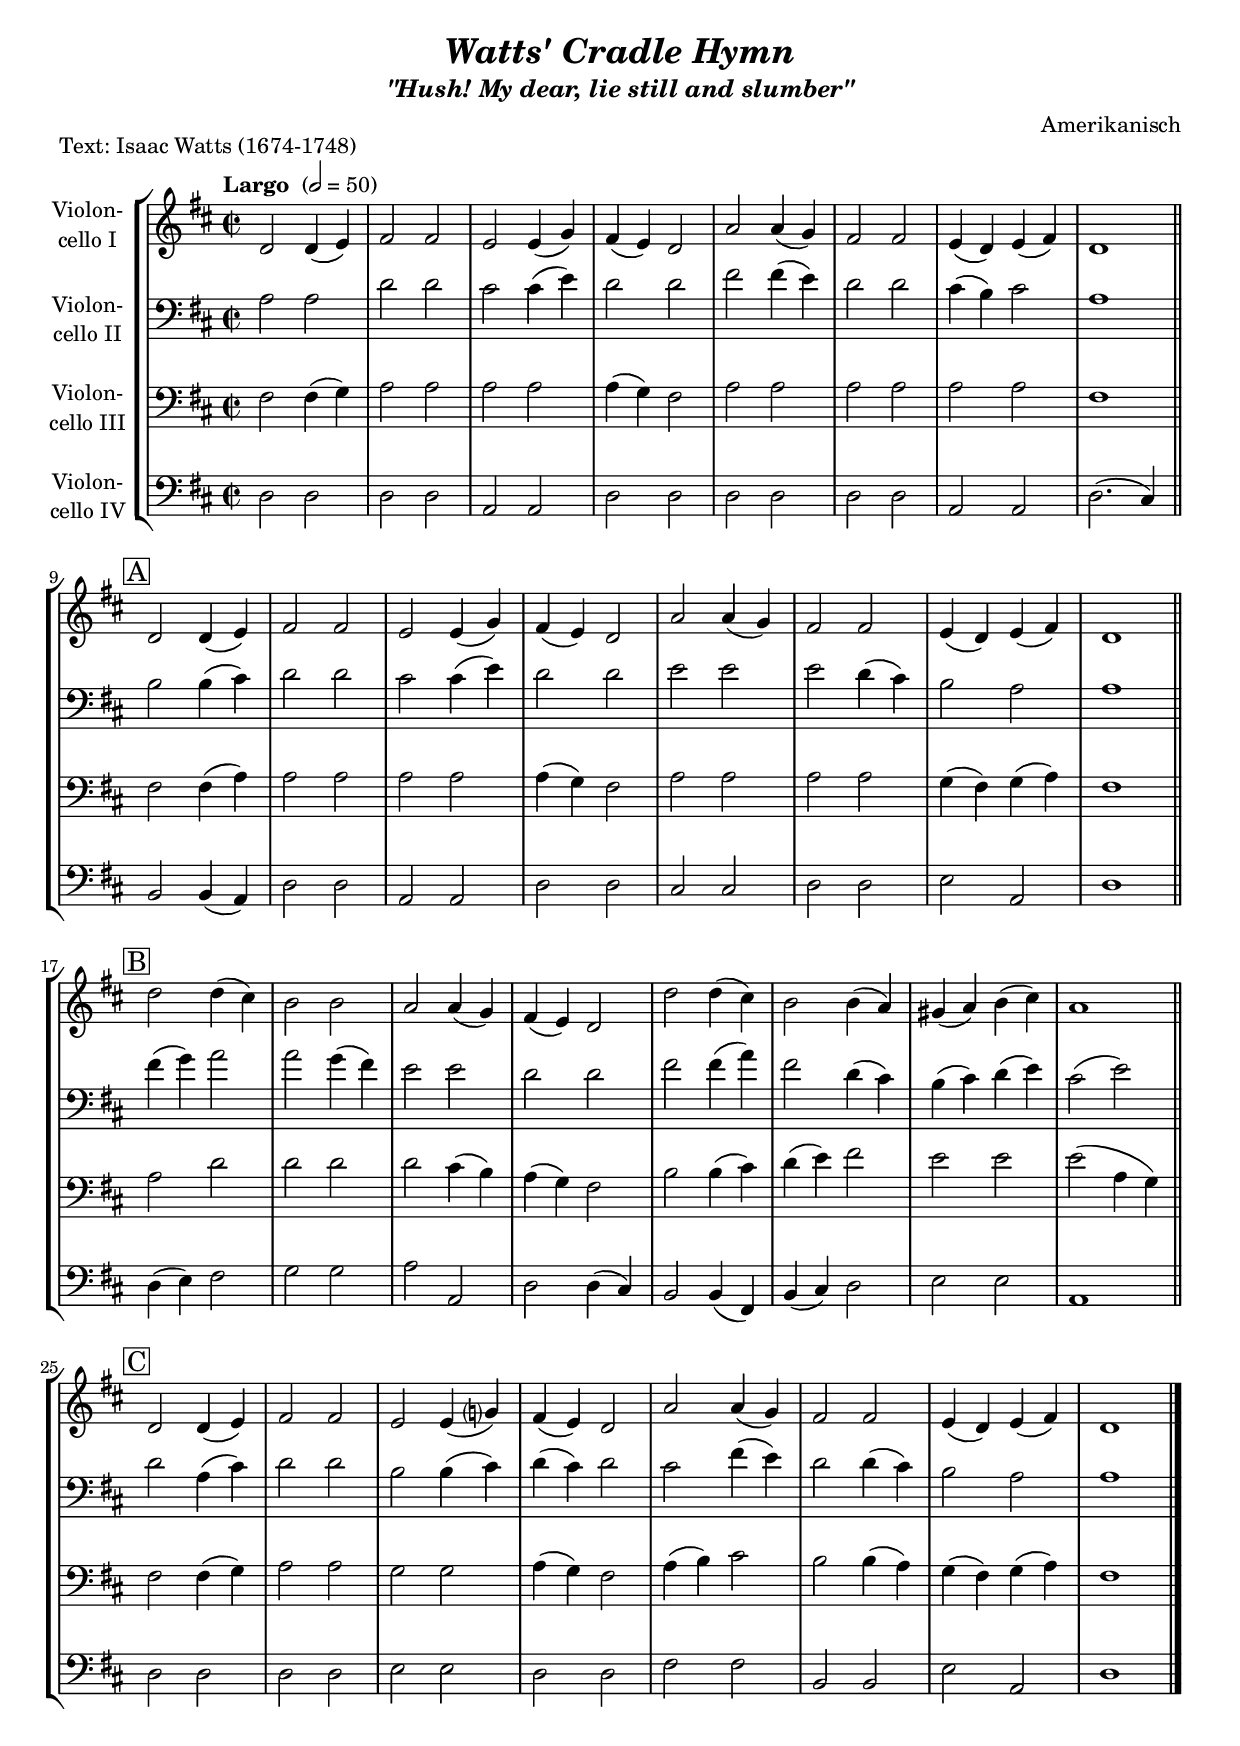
\version "2.18.2"
\include "deutsch.ly"
  
#(set-global-staff-size 19)

\header {
  title     = \markup \bold \italic "Watts' Cradle Hymn"
  subtitle  = \markup \italic "\"Hush! My dear, lie still and slumber\""
  composer  = "Amerikanisch"
  arranger  = ""
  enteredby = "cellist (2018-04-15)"
  piece     = "Text: Isaac Watts (1674-1748)"
}

voiceconsts = {
  \key d \major
  \time 2/2
  \clef "bass"
%  \numericTimeSignature
  \compressFullBarRests
  % Set default beaming for all staves
% \set Timing.beamExceptions = #'()
% \set Timing.baseMoment     = #(ly:make-moment 1 4)
% \set Timing.beatStructure  = #'(1 1 1)
  \tempo "Largo " 2=50
}

micl = "clarinet"
mifl = "flute"
miob = "oboe"
mifh = "french horn"
misx = "tenor sax"
mist = "string ensemble 1"
miba = "cello"

boxa = { \bar "||" \mark \markup \box "A" }
boxb = { \bar "||" \mark \markup \box "B" }
boxc = { \bar "||" \mark \markup \box "C" }
boxd = { \bar "||" \mark \markup \box "D" }

va = \relative c' {
  \voiceconsts
  \clef "treble"
  
  d2 d4( e)
  fis2 fis
  e e4( g)
  fis( e) d2
  a' a4( g)
  fis2 fis
  e4( d) e( fis)
  d1 \boxa
  
  d2 d4( e)
  fis2 fis
  e e4( g)
  fis( e) d2
  a' a4( g)
  fis2 fis
  e4( d) e( fis)
  d1 \boxb

  d'2 d4( cis)
  h2 h
  a a4( g)
  fis( e) d2
  d' d4( cis)
  h2 h4( a)
  gis( a) h( cis)
  a1 \boxc

  d,2 d4( e)
  fis2 fis
  e e4( g?)
  fis( e) d2
  a' a4( g)
  fis2 fis
  e4( d) e( fis)
  d1 \bar "|."
}

vb = \relative c' {
  \voiceconsts

  a2 a
  d d
  cis cis4( e)
  d2 d
  fis fis4( e)
  d2 d
  cis4( h) cis2
  a1 \boxa

  h2 h4( cis)
  d2 d
  cis cis4( e)
  d2 d
  e e
  e d4( cis)
  h2 a
  a1 \boxb

  fis'4( g) a2
  a g4( fis)
  e2 e
  d d
  fis fis4( a)
  fis2 d4( cis)
  h( cis) d( e)
  cis2( e) \boxc

  d a4( cis)
  d2 d
  h h4( cis)
  d( cis) d2
  cis fis4( e)
  d2 d4( cis)
  h2 a
  a1 \bar "|."
}

vc = \relative c {
  \voiceconsts

  fis2 fis4( g)
  a2 a
  a a
  a4( g) fis2
  a a
  a a
  a a
  fis1 \boxa

  fis2 fis4( a)
  a2 a
  a a
  a4( g) fis2
  a a
  a a
  g4( fis) g( a)
  fis1 \boxb

  a2 d
  d d
  d cis4( h)
  a( g) fis2
  h h4( cis)
  d( e) fis2
  e e
  e( a,4 g) \boxc

  fis2 fis4( g)
  a2 a
  g g
  a4( g) fis2
  a4( h) cis2
  h h4( a)
  g( fis) g( a)
  fis1 \bar "|."
}

vd = \relative c {
  \voiceconsts

  d2 d
  d d
  a a
  d d
  d d
  d d
  a a
  d2.( cis4) \boxa

  h2 h4( a)
  d2 d
  a a
  d d
  cis cis
  d d
  e a,
  d1 \boxb

  d4( e) fis2
  g g
  a a,
  d d4( cis)
  h2 h4( fis)
  h( cis) d2
  e e
  a,1 \boxc

  d2 d
  d d
  e e
  d d
  fis fis
  h, h
  e a,
  d1 \bar "|."
}


music = \new StaffGroup <<
      \new Staff {
	\set Staff.midiInstrument = \miba
	\set Staff.instrumentName = \markup \center-column { "Violon-" "cello I" }
	\transpose d d { \va }
      }

      \new Staff {
	\set Staff.midiInstrument = \miba
	\set Staff.instrumentName = \markup \center-column { "Violon-" "cello II" }
	\transpose d d { \vb }
      }

      \new Staff {
	\set Staff.midiInstrument = \miba
	\set Staff.instrumentName = \markup \center-column { "Violon-" "cello III" }
	\transpose d d { \vc }
      }

      \new Staff {
	\set Staff.midiInstrument = \miba
	\set Staff.instrumentName = \markup \center-column { "Violon-" "cello IV" }
	\transpose d d { \vd }
      }
>>

\book {
  \score {
    \music
    \layout {}
  }

  \score {
    \unfoldRepeats \music

    \midi {
      \context {
        \Score
      }
    }
  }
}
